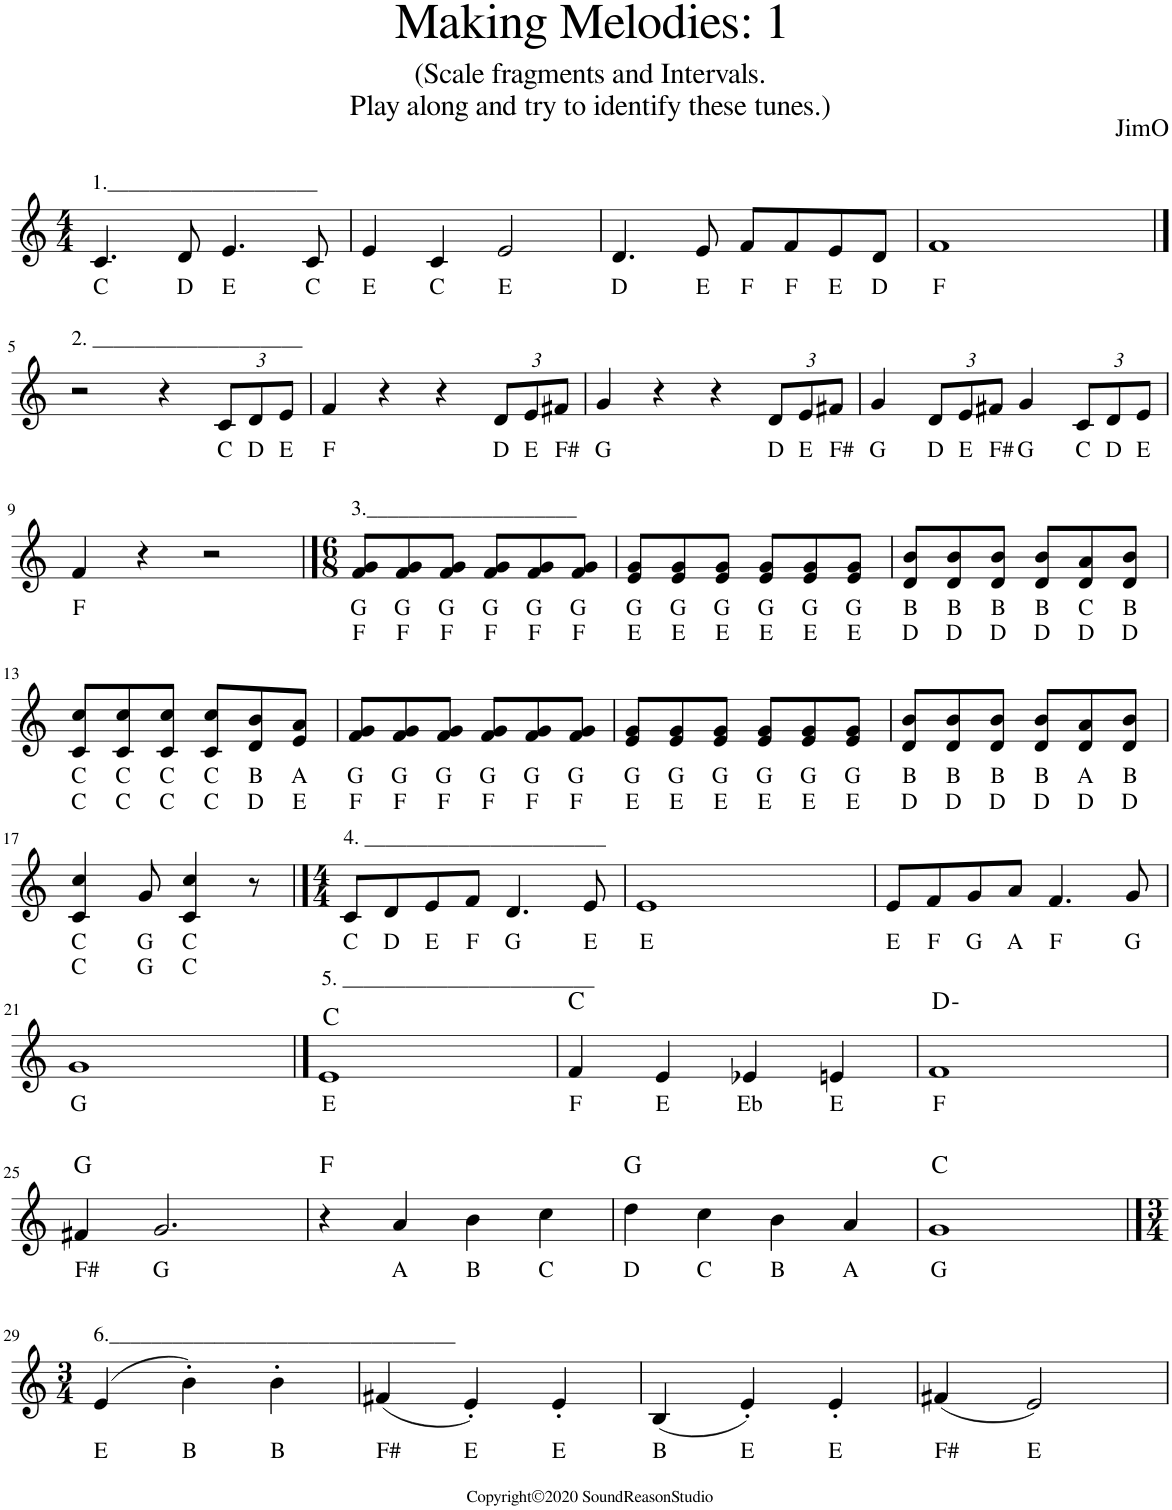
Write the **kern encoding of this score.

**kern	**text	**text	**harte
*part1	*part1	*part1	*part1
*staff1	*staff1	*staff1	*
*I"Piano	*	*	*
*I'Pno.	*	*	*
*clefG2	*	*	*
*k[]	*	*	*
*M4/4	*	*	*
=1	=1	=1	=1
!LO:TX:a:t=1.____________________	!	!	!
!	!LO:LY:b	!	!
4.c/	C	.	.
!	!LO:LY:b	!	!
8d/	D	.	.
!	!LO:LY:b	!	!
4.e/	E	.	.
!	!LO:LY:b	!	!
8c/	C	.	.
=2	=2	=2	=2
!	!LO:LY:b	!	!
4e/	E	.	.
!	!LO:LY:b	!	!
4c/	C	.	.
!	!LO:LY:b	!	!
2e/	E	.	.
=3	=3	=3	=3
!	!LO:LY:b	!	!
4.d/	D	.	.
!	!LO:LY:b	!	!
8e/	E	.	.
!	!LO:LY:b	!	!
8f/L	F	.	.
!	!LO:LY:b	!	!
8f/	F	.	.
!	!LO:LY:b	!	!
8e/	E	.	.
!	!LO:LY:b	!	!
8d/J	D	.	.
=4	=4	=4	=4
!	!LO:LY:b	!	!
1f	F	.	.
!!LO:LB:g=z
==5	==5	==5	==5
!LO:TX:a:t=2. ____________________	!	!	!
2r	.	.	.
4r	.	.	.
*Xbrackettup	*	*	*
!	!LO:LY:b	!	!
12c/L	C	.	.
!	!LO:LY:b	!	!
12d/	D	.	.
!	!LO:LY:b	!	!
12e/J	E	.	.
=6	=6	=6	=6
!	!LO:LY:b	!	!
4f/	F	.	.
4r	.	.	.
4r	.	.	.
!	!LO:LY:b	!	!
12d/L	D	.	.
!	!LO:LY:b	!	!
12e/	E	.	.
!	!LO:LY:b	!	!
12f#X/J	F#	.	.
=7	=7	=7	=7
!	!LO:LY:b	!	!
4g/	G	.	.
4r	.	.	.
4r	.	.	.
!	!LO:LY:b	!	!
12d/L	D	.	.
!	!LO:LY:b	!	!
12e/	E	.	.
!	!LO:LY:b	!	!
12f#X/J	F#	.	.
=8	=8	=8	=8
!	!LO:LY:b	!	!
4g/	G	.	.
!	!LO:LY:b	!	!
12d/L	D	.	.
!	!LO:LY:b	!	!
12e/	E	.	.
!	!LO:LY:b	!	!
12f#X/J	F#	.	.
!	!LO:LY:b	!	!
4g/	G	.	.
!	!LO:LY:b	!	!
12c/L	C	.	.
!	!LO:LY:b	!	!
12d/	D	.	.
!	!LO:LY:b	!	!
12e/J	E	.	.
!!LO:LB:g=z
=9	=9	=9	=9
!	!LO:LY:b	!	!
4f/	F	.	.
4r	.	.	.
2r	.	.	.
==10	==10	==10	==10
*M6/8	*	*	*
!LO:TX:a:t=3.____________________	!	!	!
!	!LO:LY:b	!LO:LY:b	!
8f/ 8g/L	G	F	.
!	!LO:LY:b	!LO:LY:b	!
8f/ 8g/	G	F	.
!	!LO:LY:b	!LO:LY:b	!
8f/ 8g/J	G	F	.
!	!LO:LY:b	!LO:LY:b	!
8f/ 8g/L	G	F	.
!	!LO:LY:b	!LO:LY:b	!
8f/ 8g/	G	F	.
!	!LO:LY:b	!LO:LY:b	!
8f/ 8g/J	G	F	.
=11	=11	=11	=11
!	!LO:LY:b	!LO:LY:b	!
8e/ 8g/L	G	E	.
!	!LO:LY:b	!LO:LY:b	!
8e/ 8g/	G	E	.
!	!LO:LY:b	!LO:LY:b	!
8e/ 8g/J	G	E	.
!	!LO:LY:b	!LO:LY:b	!
8e/ 8g/L	G	E	.
!	!LO:LY:b	!LO:LY:b	!
8e/ 8g/	G	E	.
!	!LO:LY:b	!LO:LY:b	!
8e/ 8g/J	G	E	.
=12	=12	=12	=12
!	!LO:LY:b	!LO:LY:b	!
8d/ 8b/L	B	D	.
!	!LO:LY:b	!LO:LY:b	!
8d/ 8b/	B	D	.
!	!LO:LY:b	!LO:LY:b	!
8d/ 8b/J	B	D	.
!	!LO:LY:b	!LO:LY:b	!
8d/ 8b/L	B	D	.
!	!LO:LY:b	!LO:LY:b	!
8d/ 8a/	C	D	.
!	!LO:LY:b	!LO:LY:b	!
8d/ 8b/J	B	D	.
!!LO:LB:g=z
=13	=13	=13	=13
!	!LO:LY:b	!LO:LY:b	!
8c/ 8cc/L	C	C	.
!	!LO:LY:b	!LO:LY:b	!
8c/ 8cc/	C	C	.
!	!LO:LY:b	!LO:LY:b	!
8c/ 8cc/J	C	C	.
!	!LO:LY:b	!LO:LY:b	!
8c/ 8cc/L	C	C	.
!	!LO:LY:b	!LO:LY:b	!
8d/ 8b/	B	D	.
!	!LO:LY:b	!LO:LY:b	!
8e/ 8a/J	A	E	.
=14	=14	=14	=14
!	!LO:LY:b	!LO:LY:b	!
8f/ 8g/L	G	F	.
!	!LO:LY:b	!LO:LY:b	!
8f/ 8g/	G	F	.
!	!LO:LY:b	!LO:LY:b	!
8f/ 8g/J	G	F	.
!	!LO:LY:b	!LO:LY:b	!
8f/ 8g/L	G	F	.
!	!LO:LY:b	!LO:LY:b	!
8f/ 8g/	G	F	.
!	!LO:LY:b	!LO:LY:b	!
8f/ 8g/J	G	F	.
=15	=15	=15	=15
!	!LO:LY:b	!LO:LY:b	!
8e/ 8g/L	G	E	.
!	!LO:LY:b	!LO:LY:b	!
8e/ 8g/	G	E	.
!	!LO:LY:b	!LO:LY:b	!
8e/ 8g/J	G	E	.
!	!LO:LY:b	!LO:LY:b	!
8e/ 8g/L	G	E	.
!	!LO:LY:b	!LO:LY:b	!
8e/ 8g/	G	E	.
!	!LO:LY:b	!LO:LY:b	!
8e/ 8g/J	G	E	.
=16	=16	=16	=16
!	!LO:LY:b	!LO:LY:b	!
8d/ 8b/L	B	D	.
!	!LO:LY:b	!LO:LY:b	!
8d/ 8b/	B	D	.
!	!LO:LY:b	!LO:LY:b	!
8d/ 8b/J	B	D	.
!	!LO:LY:b	!LO:LY:b	!
8d/ 8b/L	B	D	.
!	!LO:LY:b	!LO:LY:b	!
8d/ 8a/	A	D	.
!	!LO:LY:b	!LO:LY:b	!
8d/ 8b/J	B	D	.
!!LO:LB:g=z
=17	=17	=17	=17
!	!LO:LY:b	!LO:LY:b	!
4c/ 4cc/	C	C	.
!	!LO:LY:b	!LO:LY:b	!
8g/	G	G	.
!	!LO:LY:b	!LO:LY:b	!
4c/ 4cc/	C	C	.
8r	.	.	.
==18	==18	==18	==18
*M4/4	*	*	*
!LO:TX:a:t=4. _______________________	!	!	!
!	!LO:LY:b	!	!
8c/L	C	.	.
!	!LO:LY:b	!	!
8d/	D	.	.
!	!LO:LY:b	!	!
8e/	E	.	.
!	!LO:LY:b	!	!
8f/J	F	.	.
!	!LO:LY:b	!	!
4.d/	G	.	.
!	!LO:LY:b	!	!
8e/	E	.	.
=19	=19	=19	=19
!	!LO:LY:b	!	!
1e	E	.	.
=20	=20	=20	=20
!	!LO:LY:b	!	!
8e/L	E	.	.
!	!LO:LY:b	!	!
8f/	F	.	.
!	!LO:LY:b	!	!
8g/	G	.	.
!	!LO:LY:b	!	!
8a/J	A	.	.
!	!LO:LY:b	!	!
4.f/	F	.	.
!	!LO:LY:b	!	!
8g/	G	.	.
!!LO:LB:g=z
=21	=21	=21	=21
!	!LO:LY:b	!	!
1g	G	.	.
==22	==22	==22	==22
!LO:TX:a:t=5. ________________________	!	!	!
!	!LO:LY:b	!	!
1e	E	.	C:maj
=23	=23	=23	=23
!	!LO:LY:b	!	!
4f/	F	.	C:maj
!	!LO:LY:b	!	!
4e/	E	.	.
!	!LO:LY:b	!	!
4e-X/	Eb	.	.
!	!LO:LY:b	!	!
4en/	E	.	.
=24	=24	=24	=24
!	!LO:LY:b	!	!
1f	F	.	D:min
!!LO:LB:g=z
=25	=25	=25	=25
!	!LO:LY:b	!	!
4f#X/	F#	.	G:maj
!	!LO:LY:b	!	!
2.g/	G	.	.
=26	=26	=26	=26
4r	.	.	F:maj
!	!LO:LY:b	!	!
4a/	A	.	.
!	!LO:LY:b	!	!
4b\	B	.	.
!	!LO:LY:b	!	!
4cc\	C	.	.
=27	=27	=27	=27
!	!LO:LY:b	!	!
4dd\	D	.	G:maj
!	!LO:LY:b	!	!
4cc\	C	.	.
!	!LO:LY:b	!	!
4b\	B	.	.
!	!LO:LY:b	!	!
4a/	A	.	.
=28	=28	=28	=28
!	!LO:LY:b	!	!
1g	G	.	C:maj
!!LO:LB:g=z
==29	==29	==29	==29
*M3/4	*	*	*
!LO:TX:a:t=6._________________________________	!	!	!
!	!LO:LY:b	!	!
(>4e/	E	.	.
!	!LO:LY:b	!	!
4b'\)	B	.	.
!	!LO:LY:b	!	!
4b'\	B	.	.
=30	=30	=30	=30
!	!LO:LY:b	!	!
(4f#X/	F#	.	.
!	!LO:LY:b	!	!
4e'/)	E	.	.
!	!LO:LY:b	!	!
4e'/	E	.	.
=31	=31	=31	=31
!	!LO:LY:b	!	!
(4B/	B	.	.
!	!LO:LY:b	!	!
4e'/)	E	.	.
!	!LO:LY:b	!	!
4e'/	E	.	.
=32	=32	=32	=32
!	!LO:LY:b	!	!
(4f#X/	F#	.	.
!	!LO:LY:b	!	!
2e/)	E	.	.
=	=	=	=
*-	*-	*-	*-
